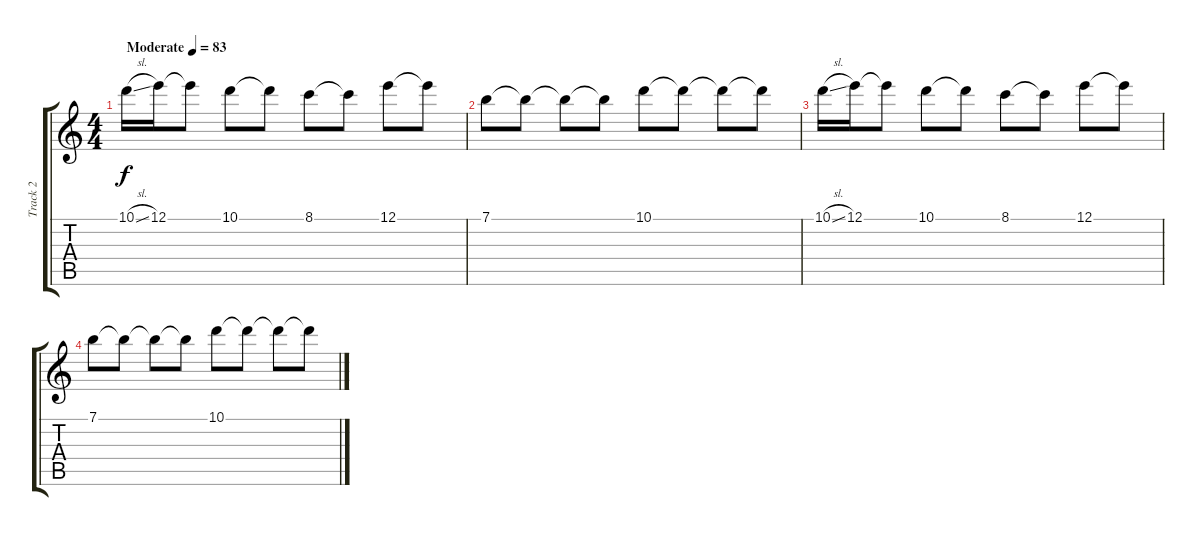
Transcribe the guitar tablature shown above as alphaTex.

\track ("Track 2" "Track 2") {instrument acousticguitarsteel}
\staff {score tabs}
\tuning (E4 B3 G3 D3 A2 E2) {hide}
\ts (4 4)
\tempo (83 "Moderate")
\clef g2
\ks c
10.1{sl}.16{dy f instrument acousticguitarsteel} 12.1.16 12.1{t}.8 10.1.8 10.1{t}.8 8.1.8 8.1{t}.8 12.1.8 12.1{t}.8 |
7.1.8 7.1{t}.8 7.1{t}.8 7.1{t}.8 10.1.8 10.1{t}.8 10.1{t}.8 10.1{t}.8 |
10.1{sl}.16 12.1.16 12.1{t}.8 10.1.8 10.1{t}.8 8.1.8 8.1{t}.8 12.1.8 12.1{t}.8 |
7.1.8 7.1{t}.8 7.1{t}.8 7.1{t}.8 10.1.8 10.1{t}.8 10.1{t}.8 10.1{t}.8
